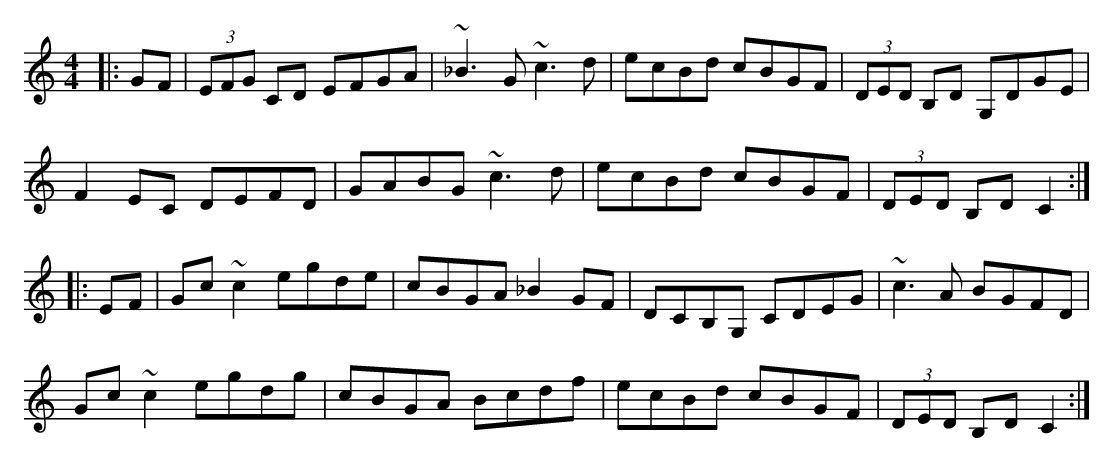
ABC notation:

X:1
M:4/4
K:C
|:GF|(3EFG CD EFGA|~_B3G ~c3d|ecBd cBGF|(3DED B,D G,DGE|
F2EC DEFD|GABG ~c3d|ecBd cBGF|(3DED B,D C2:|
|:EF|Gc~c2 egde|cBGA _B2GF|DCB,G, CDEG|~c3A BGFD|
Gc~c2 egdg|cBGA Bcdf|ecBd cBGF|(3DED B,D C2:|
